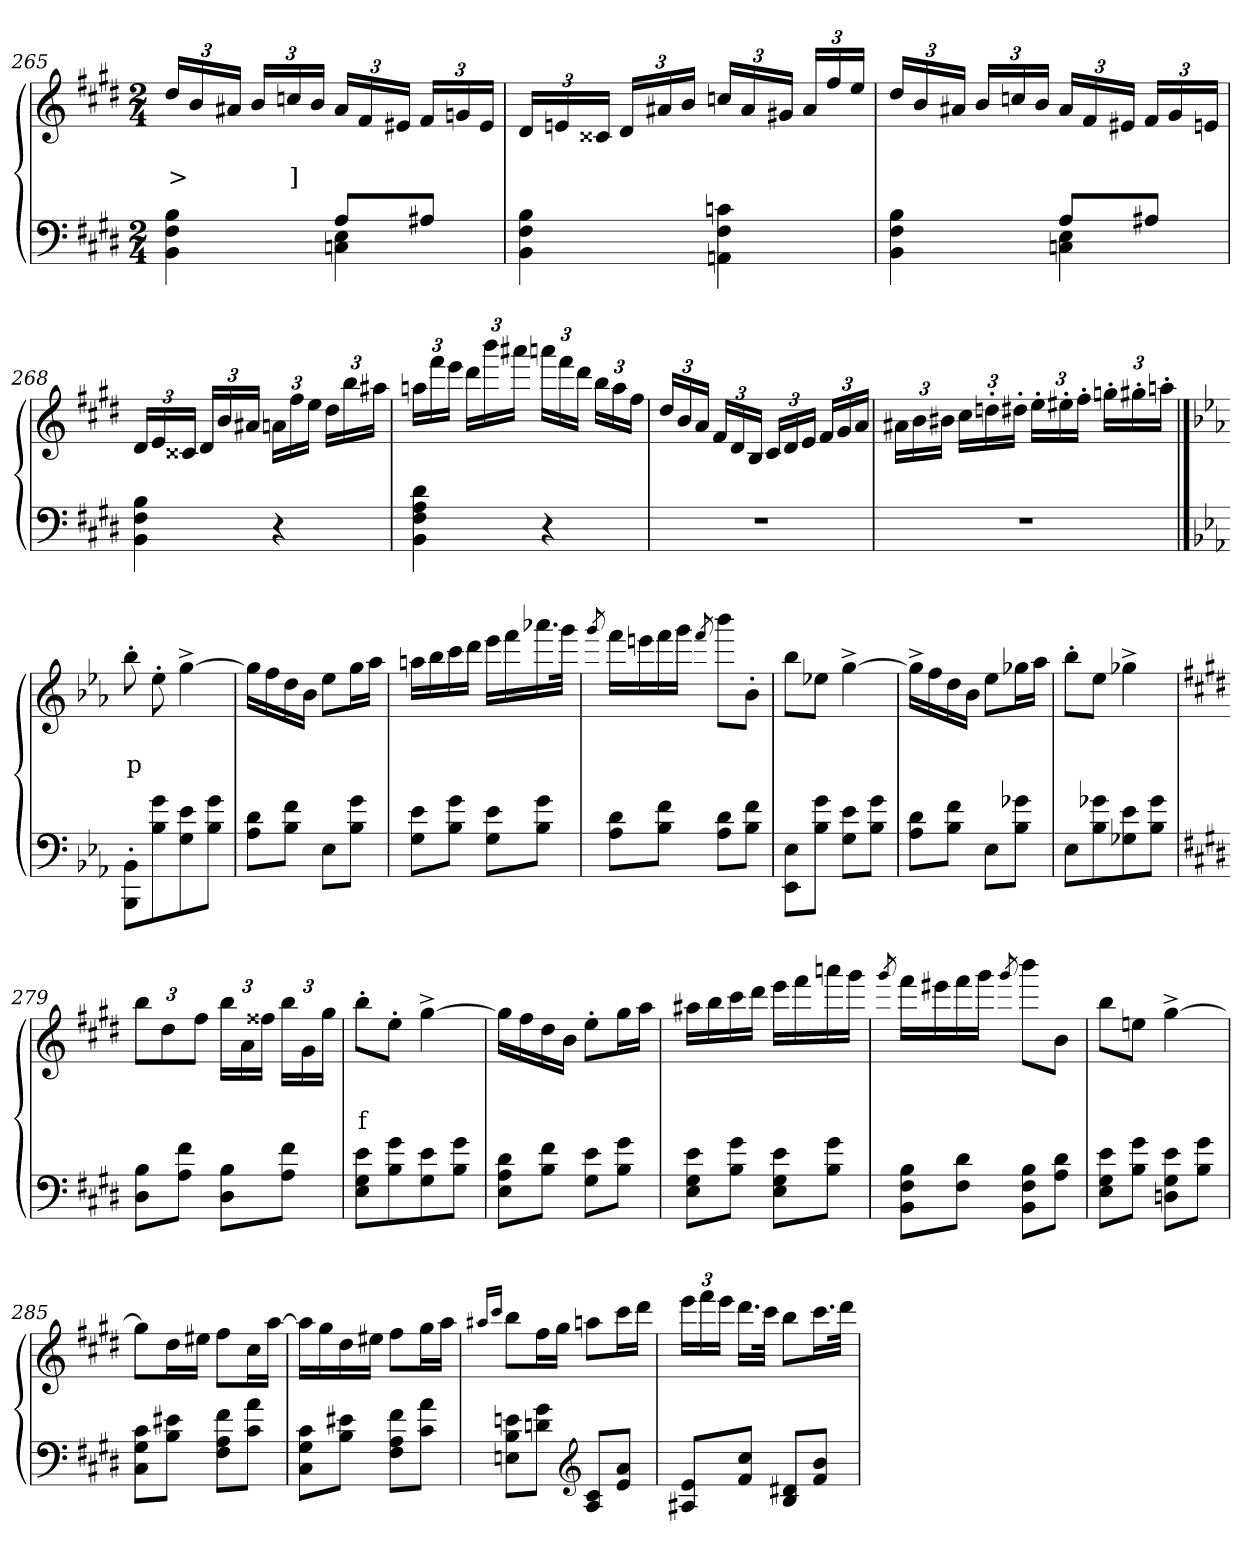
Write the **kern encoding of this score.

**kern	**kern	**text	**text
*part2	*part1	*part1	*part1
*staff2	*staff1	*staff1	*staff1
*clefF4	*clefG2	*	*
*k[f#c#g#d#]	*k[f#c#g#d#]	*	*
*M2/4	*M2/4	*	*
=265	=265	=265	=265
*^	*	*	*
4ryy	4B 4F# 4BB	24dd#/L	.	>
.	.	24b	.	.
.	.	24a#XJ	.	.
.	.	24b/L	.	.
.	.	24ccn	.	]
.	.	24bJ	.	.
8AL	4E 4Cn	24a#L	.	.
.	.	24f#	.	.
.	.	24e#XJ	.	.
8A#XJ	.	24f#L	.	.
.	.	24gn	.	.
.	.	24e#J	.	.
*v	*v	*	*	*
=266	=266	=266	=266
4B 4F# 4BB	24d#L	.	.
.	24en	.	.
.	24c##XJ	.	.
.	24d#L	.	.
.	24a#X	.	.
.	24bJ	.	.
4cn 4F# 4AAn	24ccnL	.	.
.	24a#	.	.
.	24g#XJ	.	.
.	24a#/L	.	.
.	24ff#	.	.
.	24eeJ	.	.
=267	=267	=267	=267
*^	*	*	*
4ryy	4B 4F# 4BB	24dd#/L	.	.
.	.	24b	.	.
.	.	24a#XJ	.	.
.	.	24b/L	.	.
.	.	24ccn	.	.
.	.	24bJ	.	.
8AL	4E 4Cn	24a#L	.	.
.	.	24f#	.	.
.	.	24e#XJ	.	.
8A#XJ	.	24f#L	.	.
.	.	24g#	.	.
.	.	24enJ	.	.
*v	*v	*	*	*
=268	=268	=268	=268
4B 4F# 4BB	24d#L	.	.
.	24e	.	.
.	24c##XJ	.	.
.	24d#L	.	.
.	24b	.	.
.	24a#XJ	.	.
4r	24anL	.	.
.	24ff#	.	.
.	24eeJ	.	.
.	24dd#L	.	.
.	24bb	.	.
.	24aa#XJ	.	.
=269	=269	=269	=269
4d# 4A 4F# 4BB	24aanL	.	.
.	24fff#	.	.
.	24eeeJ	.	.
.	24ddd#L	.	.
.	24bbb	.	.
.	24aaa#XJ	.	.
4r	24aaanL	.	.
.	24fff#	.	.
.	24ddd#J	.	.
.	24bbL	.	.
.	24aa	.	.
.	24ff#J	.	.
=270	=270	=270	=270
2r	24dd#/L	.	.
.	24b	.	.
.	24aJ	.	.
.	24f#L	.	.
.	24d#	.	.
.	24BJ	.	.
.	24c#L	.	.
.	24d#	.	.
.	24eJ	.	.
.	24f#L	.	.
.	24g#	.	.
.	24aJ	.	.
=271	=271	=271	=271
2r	24a#X\L	.	.
.	24b	.	.
.	24b#XJ	.	.
.	24cc#L	.	.
.	24ddn'>	.	.
.	24dd#X'>J	.	.
.	24ee'>L	.	.
.	24ee#X'>	.	.
.	24ff#'>J	.	.
.	24ggn'>L	.	.
.	24gg#X'>	.	.
.	24aan'>J	.	.
==272	==272	==272	==272
*k[b-e-a-]	*k[b-e-a-]	*	*
8BB-'> 8BBB-'>L	8bb-'>	.	p
8g 8B-	8ee-'>	.	.
8e- 8G	[4gg^>	.	.
8g 8B-J	.	.	.
=273	=273	=273	=273
8d 8A-L	16ggLL]	.	.
.	16ff	.	.
8f 8B-J	16dd	.	.
.	16b-JJ	.	.
8E-L	8ee-L	.	.
8g 8B-J	16ggL	.	.
.	16aa-JJ	.	.
=274	=274	=274	=274
8e- 8GL	16aanLL	.	.
.	16bb-	.	.
8g 8B-J	16ccc	.	.
.	16dddJJ	.	.
8e- 8GL	16eee-LL	.	.
.	16fff	.	.
8g 8B-J	16.aaa-X	.	.
.	32gggJJk	.	.
=275	=275	=275	=275
.	8qggg/	.	.
8d 8A-L	16fffLL	.	.
.	16eeen	.	.
8f 8B-J	16fff	.	.
.	16gggJJ	.	.
.	8qfff/	.	.
8d 8A-L	8bbb-L	.	.
8f 8B-J	8b-'>J	.	.
=276	=276	=276	=276
8E- 8EE-L	8bb-L	.	.
8g 8B-J	8ee-XJ	.	.
8e- 8GL	[4gg^>	.	.
8g 8B-J	.	.	.
=277	=277	=277	=277
8d 8A-L	16gg^>LL]	.	.
.	16ff	.	.
8f 8B-J	16dd	.	.
.	16b-JJ	.	.
8E-L	8ee-L	.	.
8g-X 8B-J	16gg-XL	.	.
.	16aa-JJ	.	.
=278	=278	=278	=278
8E-L	8bb-'>L	.	.
8g-X 8B-	8ee-J	.	.
8e- 8G-	4gg-X^>	.	.
8g- 8B-J	.	.	.
=279	=279	=279	=279
*k[f#c#g#d#]	*k[f#c#g#d#]	*	*
8B 8D#L	12bbL	.	.
.	12dd#	.	.
8f# 8AJ	.	.	.
.	12ff#J	.	.
8B 8D#L	24bbLL	.	.
.	24a	.	.
.	24ff##XJJ	.	.
8f# 8AJ	24bbLL	.	.
.	24g#	.	.
.	24gg#JJ	.	.
=280	=280	=280	=280
8e 8G# 8EL	8bb'>L	.	f
8g# 8B	8ee'>J	.	.
8e 8G#	[4gg#^>	.	.
8g# 8BJ	.	.	.
=281	=281	=281	=281
8d# 8A 8EL	16gg#LL]	.	.
.	16ff#	.	.
8f# 8BJ	16dd#	.	.
.	16bJJ	.	.
8e 8G#L	8ee'>L	.	.
8g# 8BJ	16gg#L	.	.
.	16aaJJ	.	.
=282	=282	=282	=282
8e 8G# 8EL	16aa#XLL	.	.
.	16bb	.	.
8g# 8BJ	16ccc#	.	.
.	16ddd#JJ	.	.
8e 8G# 8EL	16eeeLL	.	.
.	16fff#	.	.
8g# 8BJ	16aaan	.	.
.	16ggg#JJ	.	.
=283	=283	=283	=283
.	8qggg#/	.	.
8B 8F# 8BBL	16fff#LL	.	.
.	16eee#X	.	.
8d# 8F#J	16fff#	.	.
.	16ggg#JJ	.	.
.	8qggg#/	.	.
8B 8F# 8BBL	8bbbL	.	.
8d# 8AJ	8bJ	.	.
=284	=284	=284	=284
8e 8G# 8EL	8bbL	.	.
8g# 8BJ	8eenJ	.	.
8e 8G# 8DnL	[4gg#^>	.	.
8g# 8BJ	.	.	.
=285	=285	=285	=285
8c# 8G# 8C#L	8gg#L]	.	.
8e#X 8BJ	16dd#L	.	.
.	16ee#XJJ	.	.
8f# 8A 8F#L	8ff#L	.	.
8a 8c#J	16cc#L	.	.
.	[16aaJJ	.	.
=286	=286	=286	=286
8c# 8G# 8C#L	16aaLL]	.	.
.	16gg#	.	.
8e#X 8BJ	16dd#	.	.
.	16ee#XJJ	.	.
8f# 8A 8F#L	8ff#L	.	.
8a 8c#J	16gg#L	.	.
.	16aaJJ	.	.
=287	=287	=287	=287
.	16qqaa#X/LL	.	.
.	16qqccc#/JJ	.	.
8en 8B 8EnL	8bbL	.	.
8g# 8dnJ	16ff#L	.	.
.	16gg#JJ	.	.
*clefG2	*	*	*
8c# 8AL	8aanL	.	.
8a 8eJ	16ccc#L	.	.
.	16ddd#JJ	.	.
=288	=288	=288	=288
8e 8A#XL	24eeeLL	.	.
.	24fff#	.	.
.	24eeeJJ	.	.
8cc# 8f#J	16.ddd#LL	.	.
.	32ccc#JJk	.	.
8d#X 8BL	8bbL	.	.
8b 8f#J	16.ccc#L	.	.
.	32ddd#JJk	.	.
=	=	=	=
*-	*-	*-	*-
